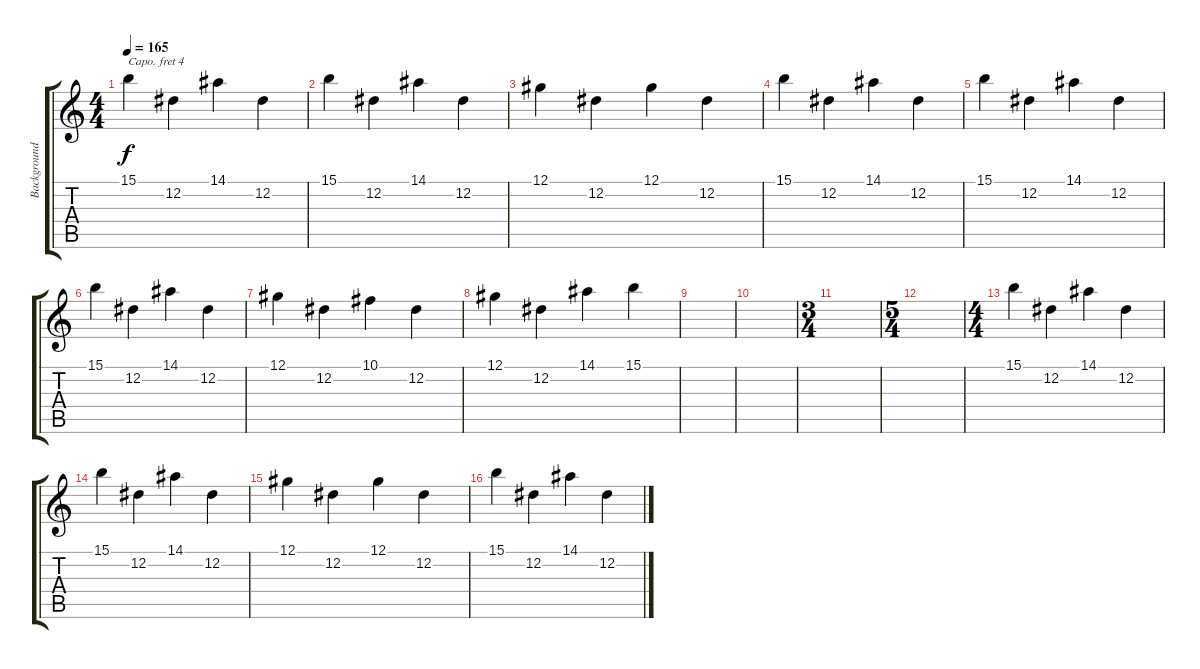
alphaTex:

\track ("Background" "Background") {instrument acousticgrandpiano}
\staff {score tabs}
\capo 4
\tuning (E4 B3 G3 D3 A2 E2) {hide}
\ts (4 4)
\tempo 165
\clef g2
\ks c
15.1.4{dy f} 12.2.4 14.1.4 12.2.4 |
15.1.4 12.2.4 14.1.4 12.2.4 |
12.1.4 12.2.4 12.1.4 12.2.4 |
15.1.4 12.2.4 14.1.4 12.2.4 |
15.1.4 12.2.4 14.1.4 12.2.4 |
15.1.4 12.2.4 14.1.4 12.2.4 |
12.1.4 12.2.4 10.1.4 12.2.4 |
12.1.4 12.2.4 14.1.4 15.1.4 |
|
|
\ts (3 4)
|
\ts (5 4)
|
\ts (4 4)
15.1.4 12.2.4 14.1.4 12.2.4 |
15.1.4 12.2.4 14.1.4 12.2.4 |
12.1.4 12.2.4 12.1.4 12.2.4 |
15.1.4 12.2.4 14.1.4 12.2.4
